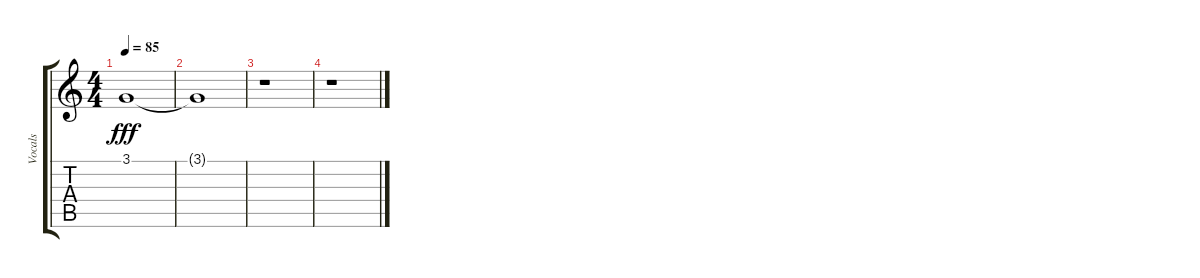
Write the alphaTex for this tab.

\track ("Vocals" "Vocals") {instrument voiceoohs}
\staff {score tabs}
\tuning (E4 B3 G3 D3 A2 E2) {hide}
\ts (4 4)
\tempo 85
\clef g2
\ks c
3.1.1{dy fff} |
3.1{t}.1 |
r.1{volume 0} |
r.1
